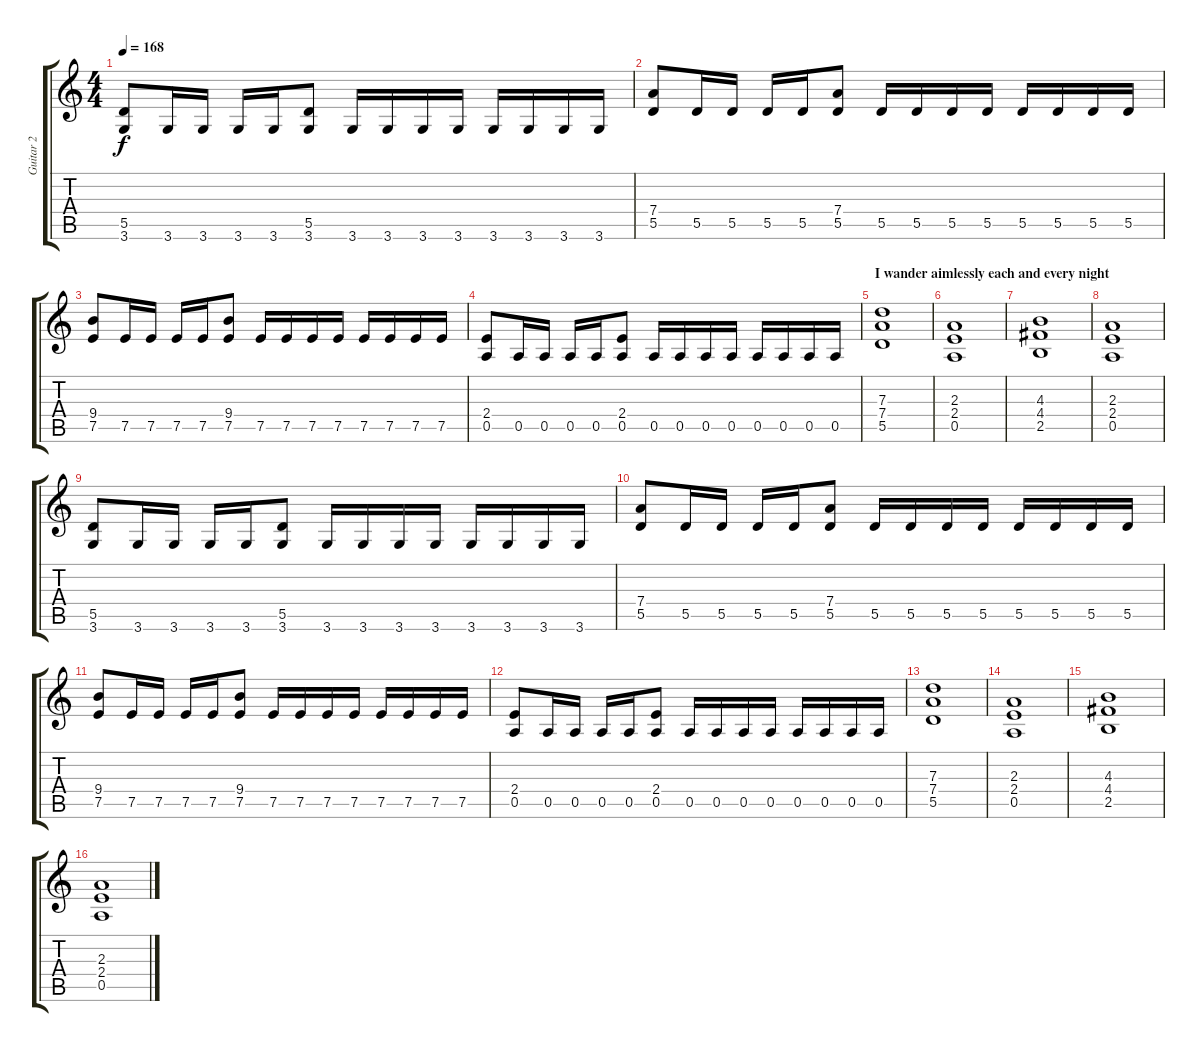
\track ("Guitar 2" "Guitar 2") {instrument distortionguitar}
\staff {score tabs}
\tuning (E4 B3 G3 D3 A2 E2) {hide}
\ts (4 4)
\tempo 168
\clef g2
\ks c
(5.5 3.6).8{dy f} 3.6.16 3.6.16 3.6.16 3.6.16 (5.5 3.6).8 3.6.16 3.6.16 3.6.16 3.6.16 3.6.16 3.6.16 3.6.16 3.6.16 |
(7.4 5.5).8 5.5.16 5.5.16 5.5.16 5.5.16 (7.4 5.5).8 5.5.16 5.5.16 5.5.16 5.5.16 5.5.16 5.5.16 5.5.16 5.5.16 |
(9.4 7.5).8 7.5.16 7.5.16 7.5.16 7.5.16 (9.4 7.5).8 7.5.16 7.5.16 7.5.16 7.5.16 7.5.16 7.5.16 7.5.16 7.5.16 |
(2.4 0.5).8 0.5.16 0.5.16 0.5.16 0.5.16 (2.4 0.5).8 0.5.16 0.5.16 0.5.16 0.5.16 0.5.16 0.5.16 0.5.16 0.5.16 |
\section ("" "I wander aimlessly each and every night")
(7.3 7.4 5.5).1 |
(2.3 2.4 0.5).1 |
(4.3 4.4 2.5).1 |
(2.3 2.4 0.5).1 |
(5.5 3.6).8 3.6.16 3.6.16 3.6.16 3.6.16 (5.5 3.6).8 3.6.16 3.6.16 3.6.16 3.6.16 3.6.16 3.6.16 3.6.16 3.6.16 |
(7.4 5.5).8 5.5.16 5.5.16 5.5.16 5.5.16 (7.4 5.5).8 5.5.16 5.5.16 5.5.16 5.5.16 5.5.16 5.5.16 5.5.16 5.5.16 |
(9.4 7.5).8 7.5.16 7.5.16 7.5.16 7.5.16 (9.4 7.5).8 7.5.16 7.5.16 7.5.16 7.5.16 7.5.16 7.5.16 7.5.16 7.5.16 |
(2.4 0.5).8 0.5.16 0.5.16 0.5.16 0.5.16 (2.4 0.5).8 0.5.16 0.5.16 0.5.16 0.5.16 0.5.16 0.5.16 0.5.16 0.5.16 |
(7.3 7.4 5.5).1 |
(2.3 2.4 0.5).1 |
(4.3 4.4 2.5).1 |
(2.3 2.4 0.5).1
